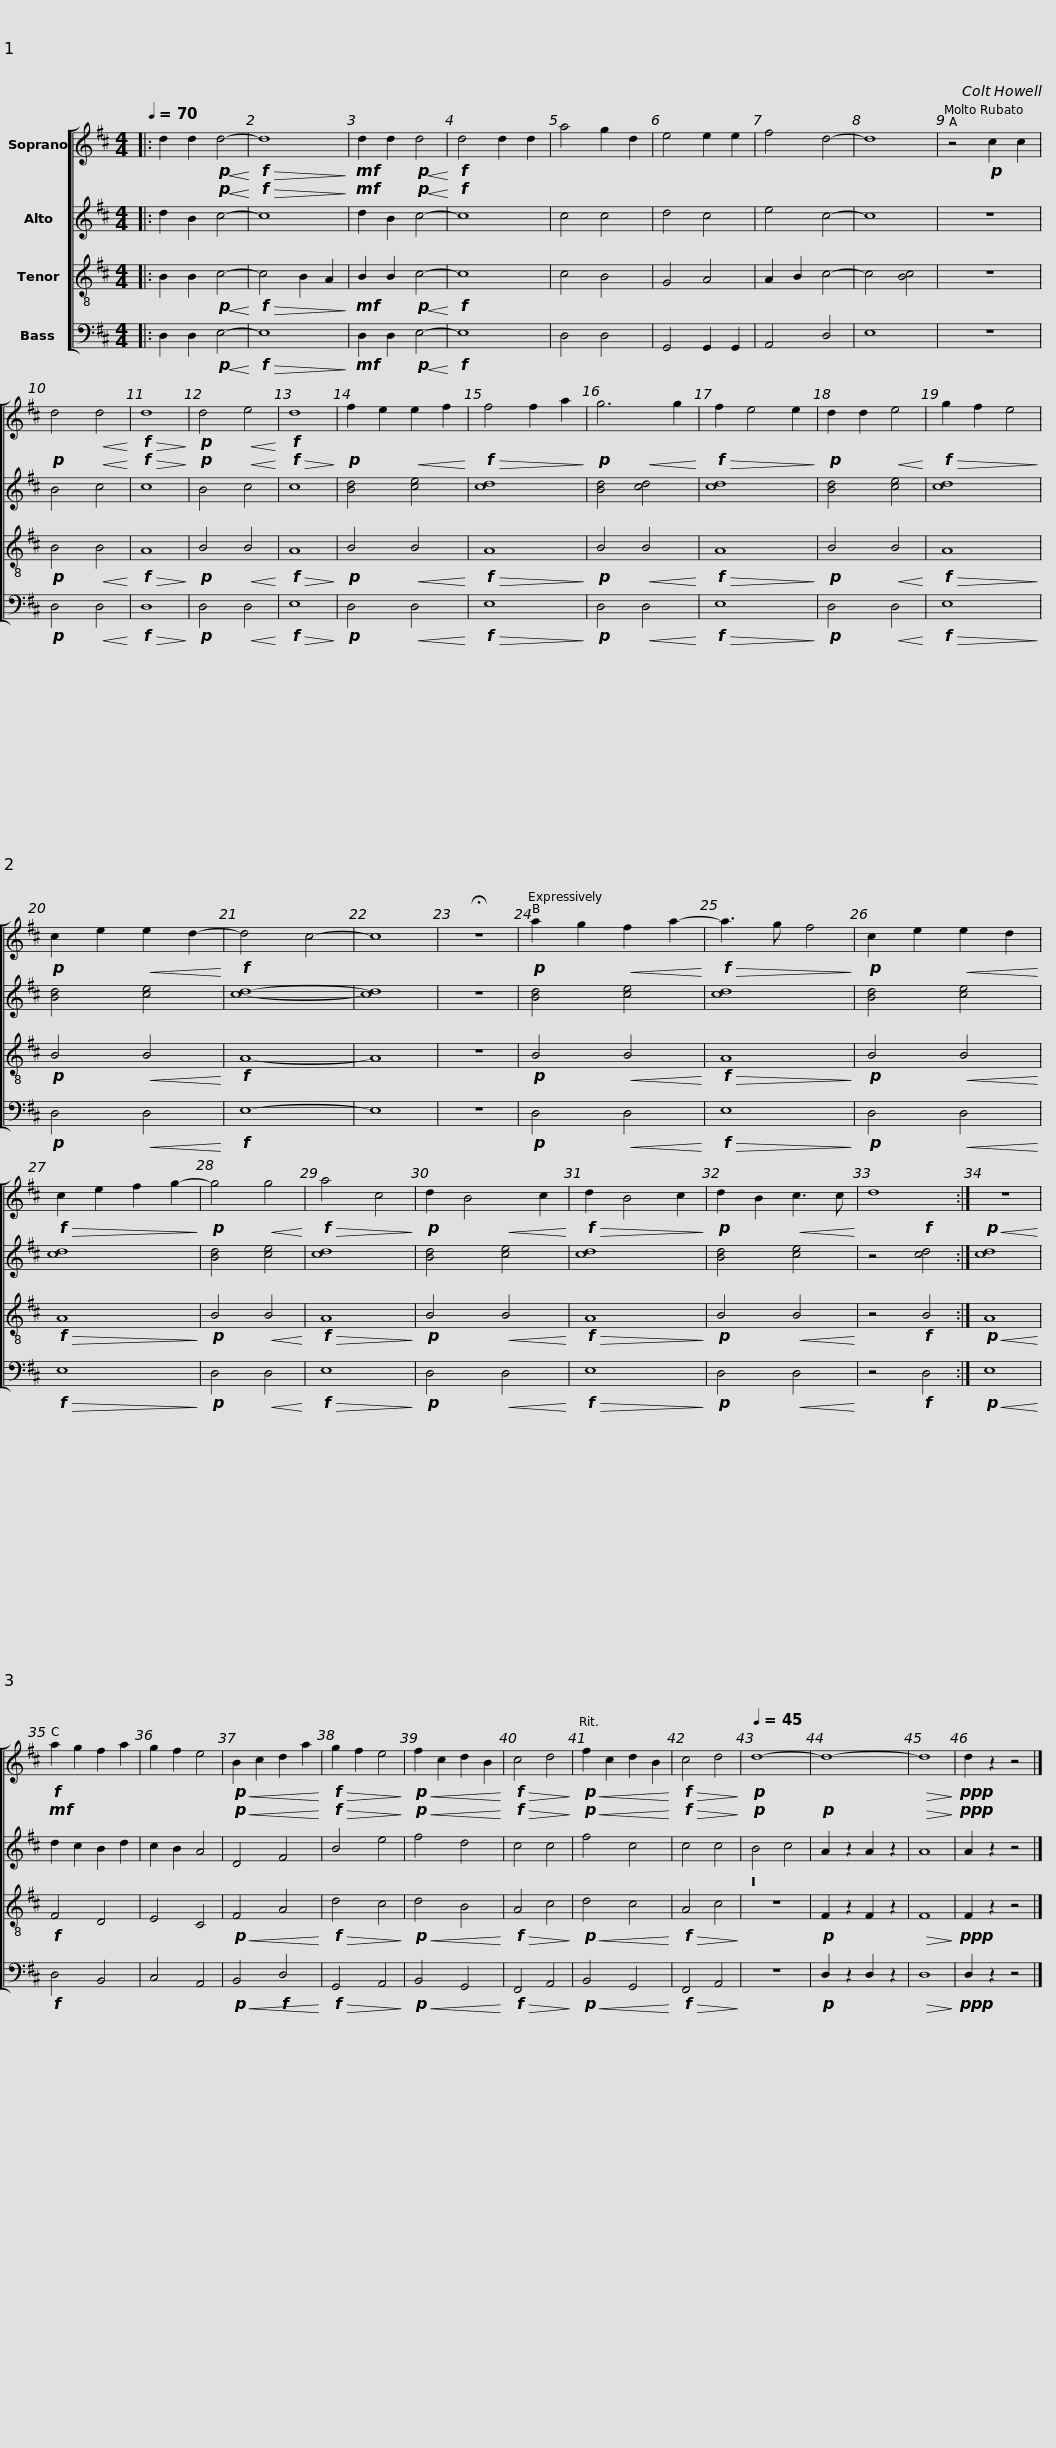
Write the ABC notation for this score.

X:1
%%score [ 1 2 3 4 ]
L:1/8
Q:1/4=70
M:4/4
I:linebreak $
K:D
V:1 treble
V:2 treble
V:3 treble-8
V:4 bass
V:1
|: d2 d2!p!!<(! d4-!<)! |!f!!>(! d8!>)! |!mf! d2 d2!p!!<(! d4!<)! |!f! d4 d2 d2 | a4 g2 d2 | %5
 e4 e2 e2 | f4 d4- | d8 | z4!p! c2 c2 | d4!<(! d4!<)! | %10
!f!!>(! d8!>)! |$!p! d4!<(! e4!<)! |!f! d8 | f2 e2 e2 f2 | f4 f2 a2 | %15
 g6 g2 | f2 e4 e2 | d2 d2 e4 | g2 f2 e4 | c2 e2 e2 d2- | %20
 d4 c4- | c8 |$ !fermata!z8 | a2 g2 f2 a2- | a3 g f4 | %25
 c2 e2 e2 d2 | c2 e2 f2 g2- | g4 g4 | a4 c4 | d2 B4 c2 | %30
 d2 B4 c2 | d2 B2 c3 c |$ d8 :| z8 |!f! a2 g2 f2 a2 | %35
 g2 f2 e4 |!p!!<(! B2 c2 d2 a2!<)! |!f!!>(! g2 f2 e4!>)! |!p!!<(! f2 c2 d2 B2!<)! |!f!!>(! c4 d4!>)! | %40
!p!!<(! f2 c2 d2 B2!<)! |!f!!>(! c4 d4!>)! |[Q:1/4=45]!p! d8- |$ d8- |!>(! d8!>)! | %45
!ppp! d2 z2 z4 |] %46
V:2
|: d2 B2!p!!<(! c4-!<)! |!f!!>(! c8!>)! |!mf! d2 B2!p!!<(! c4-!<)! |!f! c8 | c4 c4 | %5
 d4 c4 | e4 c4- | c8 | z8 |!p! B4!<(! c4!<)! | %10
!f!!>(! c8!>)! |$!p! B4!<(! c4!<)! |!f!!>(! c8!>)! |!p! [Bd]4!<(! [ce]4!<)! |!f!!>(! [cd]8!>)! | %15
!p! [Bd]4!<(! [cd]4!<)! |!f!!>(! [cd]8!>)! |!p! [Bd]4!<(! [ce]4!<)! |!f!!>(! [cd]8!>)! |!p! [Bd]4!<(! [ce]4!<)! | %20
!f! [cd]8- | [cd]8 |$ z8 |!p! [Bd]4!<(! [ce]4!<)! |!f!!>(! [cd]8!>)! | %25
!p! [Bd]4!<(! [ce]4!<)! |!f!!>(! [cd]8!>)! |!p! [Bd]4!<(! [ce]4!<)! |!f!!>(! [cd]8!>)! |!p! [Bd]4!<(! [ce]4!<)! | %30
!f!!>(! [cd]8!>)! |!p! [Bd]4!<(! [ce]4!<)! |$ z4!f! [cd]4 :|!p!!<(! [cd]8!<)! |!mf! d2 c2 B2 d2 | %35
 c2 B2 A4 |!p!!<(! D4 F4!<)! |!f!!>(! B4 e4!>)! |!p!!<(! f4 d4!<)! |!f!!>(! c4 c4!>)! | %40
!p!!<(! f4 c4!<)! |!f!!>(! c4 c4!>)! |!p! B4 c4 |$!p! A2 z2 A2 z2 |!>(! A8!>)! | %45
!ppp! A2 z2 z4 |] %46
V:3
|: B2 B2!p!!<(! c4-!<)! |!f!!>(! c4 B2 A2!>)! |!mf! B2 B2!p!!<(! c4-!<)! |!f! c8 | c4 B4 | %5
 G4 A4 | A2 B2 c4- | c4 [Bc]4 | z8 |!p! B4!<(! B4!<)! | %10
!f!!>(! A8!>)! |$!p! B4!<(! B4!<)! |!f!!>(! A8!>)! |!p! B4!<(! B4!<)! |!f!!>(! A8!>)! | %15
!p! B4!<(! B4!<)! |!f!!>(! A8!>)! |!p! B4!<(! B4!<)! |!f!!>(! A8!>)! |!p! B4!<(! B4!<)! | %20
!f! A8- | A8 |$ z8 |!p! B4!<(! B4!<)! |!f!!>(! A8!>)! | %25
!p! B4!<(! B4!<)! |!f!!>(! A8!>)! |!p! B4!<(! B4!<)! |!f!!>(! A8!>)! |!p! B4!<(! B4!<)! | %30
!f!!>(! A8!>)! |!p! B4!<(! B4!<)! |$ z4!f! B4 :|!p!!<(! A8!<)! |!f! F4 D4 | %35
 E4 C4 |!p!!<(! F4 A4!<)! |!f!!>(! d4 c4!>)! |!p!!<(! d4 B4!<)! |!f!!>(! A4 c4!>)! | %40
!p!!<(! d4 c4!<)! |!f!!>(! A4 c4!>)! | z8 |$!p! F2 z2 F2 z2 |!>(! F8!>)! | %45
!ppp! F2 z2 z4 |] %46
V:4
|: D,2 D,2!p!!<(! E,4-!<)! |!f!!>(! E,8!>)! |!mf! D,2 D,2!p!!<(! E,4-!<)! |!f! E,8 | D,4 D,4 | %5
 G,,4 G,,2 G,,2 | A,,4 D,4 | E,8 | z8 |!p! D,4!<(! D,4!<)! | %10
!f!!>(! D,8!>)! |$!p! D,4!<(! D,4!<)! |!f!!>(! E,8!>)! |!p! D,4!<(! D,4!<)! |!f!!>(! E,8!>)! | %15
!p! D,4!<(! D,4!<)! |!f!!>(! E,8!>)! |!p! D,4!<(! D,4!<)! |!f!!>(! E,8!>)! |!p! D,4!<(! D,4!<)! | %20
!f! E,8- | E,8 |$ z8 |!p! D,4!<(! D,4!<)! |!f!!>(! E,8!>)! | %25
!p! D,4!<(! D,4!<)! |!f!!>(! E,8!>)! |!p! D,4!<(! D,4!<)! |!f!!>(! E,8!>)! |!p! D,4!<(! D,4!<)! | %30
!f!!>(! E,8!>)! |!p! D,4!<(! D,4!<)! |$ z4!f! D,4 :|!p!!<(! E,8!<)! |!f! D,4 B,,4 | %35
 C,4 A,,4 |!p!!<(! B,,4!f! D,4!<)! |!f!!>(! G,,4 A,,4!>)! |!p!!<(! B,,4 G,,4!<)! |!f!!>(! F,,4 A,,4!>)! | %40
!p!!<(! B,,4 G,,4!<)! |!f!!>(! F,,4 A,,4!>)! | z8 |$!p! D,2 z2 D,2 z2 |!>(! D,8!>)! | %45
!ppp! D,2 z2 z4 |] %46
